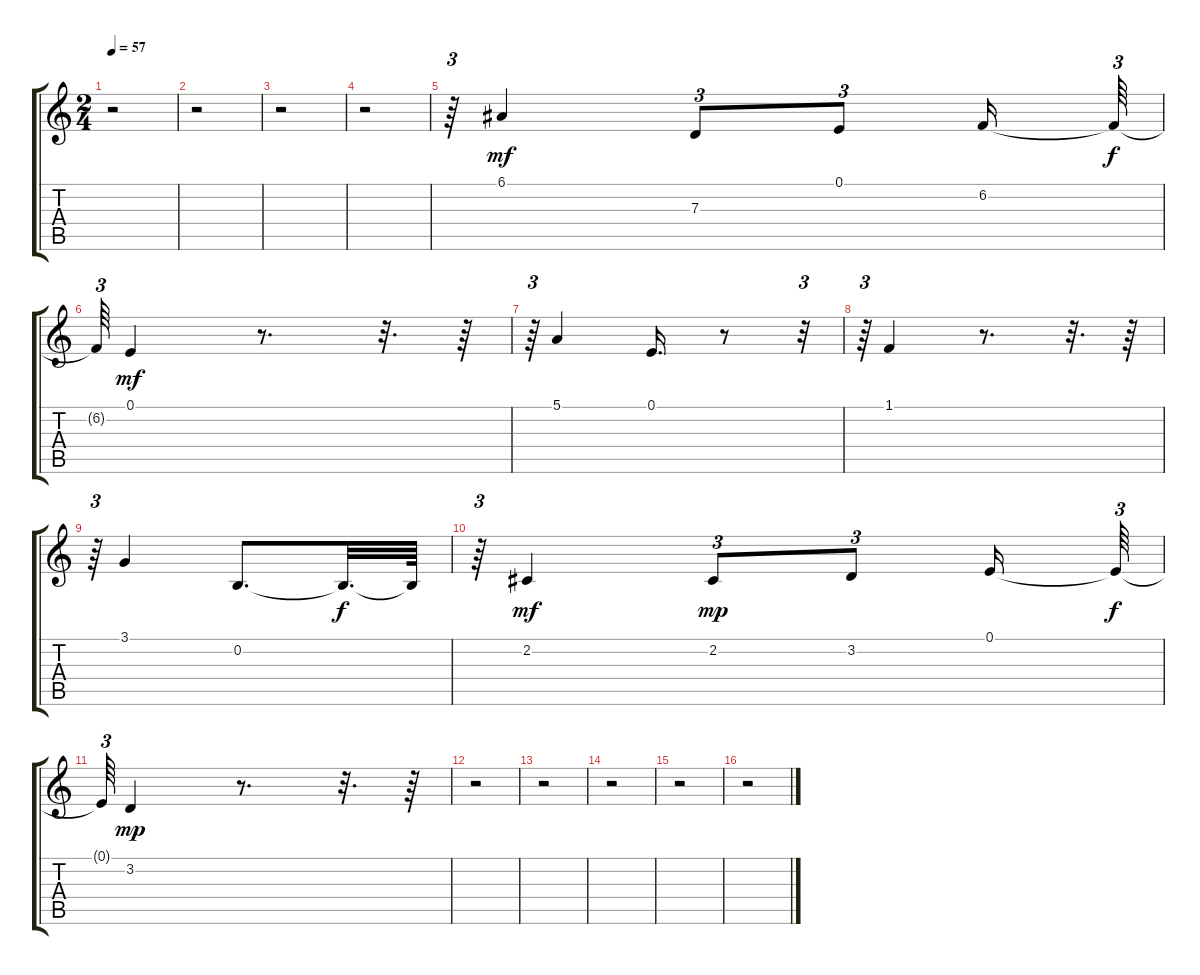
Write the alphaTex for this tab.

\track "" {instrument oboe}
\staff {score tabs}
\tuning (E4 B3 G3 D3 A2 E2) {hide}
\ts (2 4)
\tempo 57
\clef g2
\ks c
r.2{dy mp} |
r.2 |
r.2 |
r.2 |
r.64{tu (3 2)} 6.1.4{dy mf} 7.3.8{tu (3 2)} 0.1.8{tu (3 2)} 6.2.16 6.2{t}.64{tu (3 2) dy f} |
6.2{t}.64{tu (3 2)} 0.1.4{dy mf} r.8{d} r.32{d} r.64 |
r.64{tu (3 2)} 5.1.4 0.1.16{d} r.8 r.32{tu (3 2)} |
r.64{tu (3 2)} 1.1.4 r.8{d} r.32{d} r.64 |
r.64{tu (3 2)} 3.1.4 0.2.8{d} 0.2{t}.32{d dy f} 0.2{t}.64 |
r.64{tu (3 2)} 2.2.4{dy mf} 2.2.8{tu (3 2) dy mp} 3.2.8{tu (3 2)} 0.1.16 0.1{t}.64{tu (3 2) dy f} |
0.1{t}.64{tu (3 2)} 3.2.4{dy mp} r.8{d} r.32{d} r.64 |
r.2 |
r.2 |
r.2 |
r.2 |
r.2
